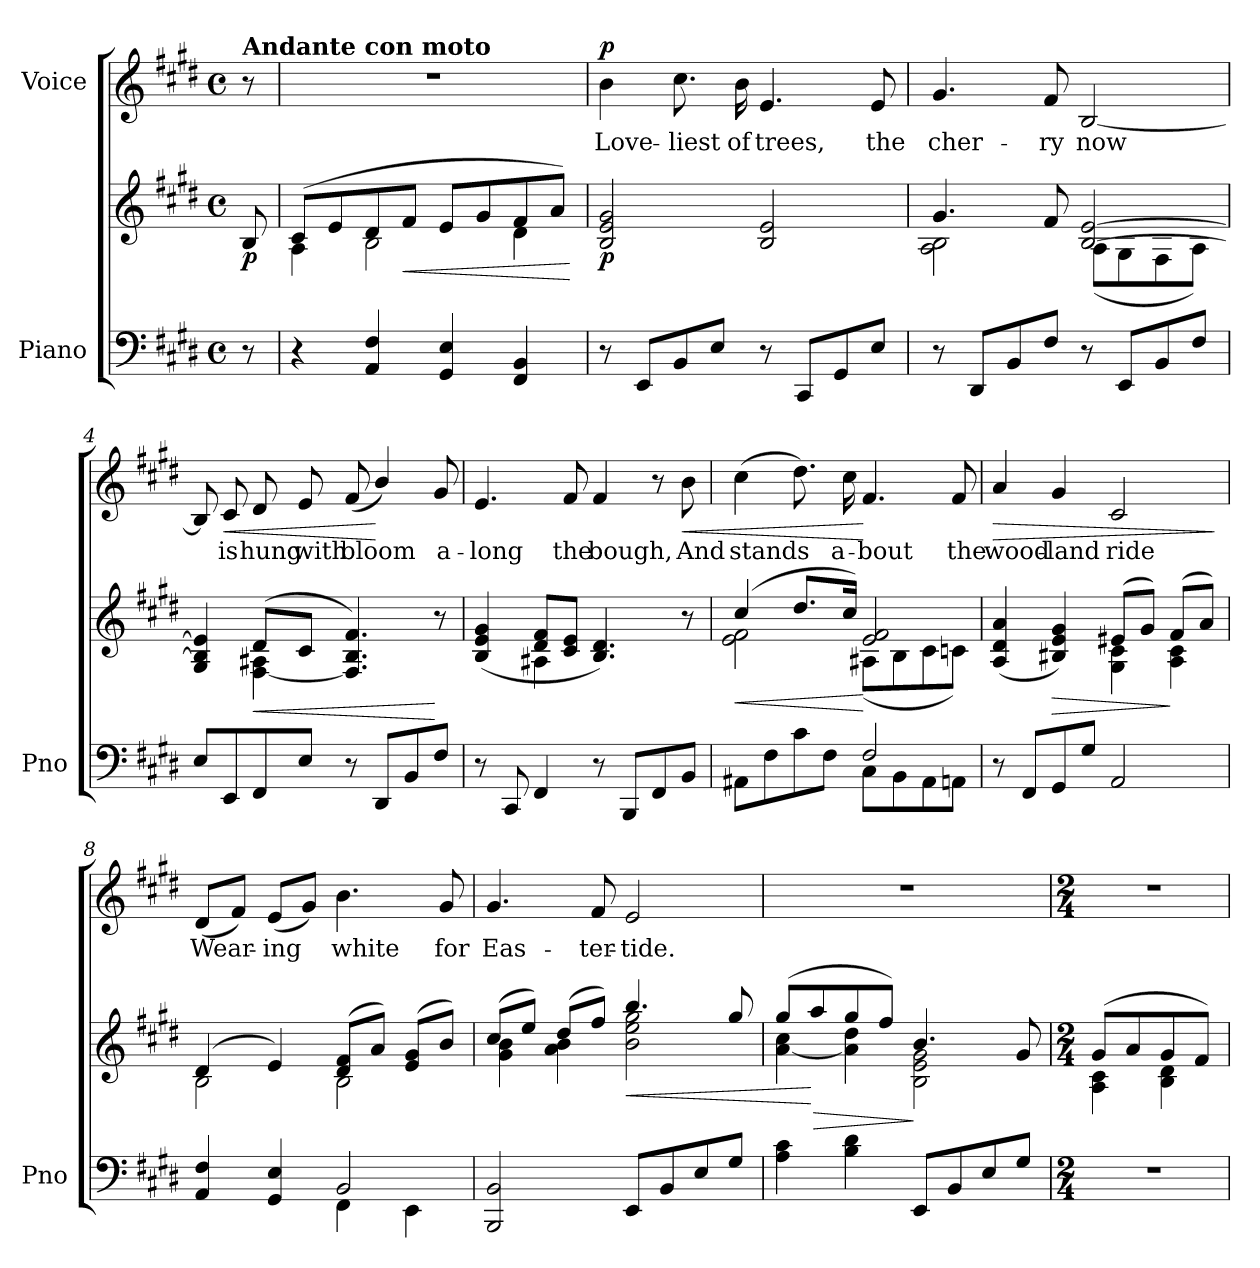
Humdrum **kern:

**kern	**kern	**dynam	**kern	**text	**dynam
*part2	*part2	*part2	*part1	*part1	*part1
*staff3	*staff2	*staff2/3	*staff1	*staff1	*staff1
*I"Piano	*	*	*I"Voice	*	*
*I'Pno	*	*	*	*	*
*clefF4	*clefG2	*	*clefG2	*	*
*k[f#c#g#d#]	*k[f#c#g#d#]	*	*k[f#c#g#d#]	*	*
*M4/4	*M4/4	*	*M4/4	*	*
*met(c)	*met(c)	*	*met(c)	*	*
=	=	=	=	=	=
!	!	!	!LO:TX:a:B:t=Andante con moto	!	!
!	!	!LO:DY:b	!	!	!
8r	8B/	p	8r	.	.
=1	=1	=1	=1	=1	=1
*	*^	*	*	*	*
4r	(8c#/L	4A\	.	1r	.	.
.	8e/	.	.	.	.	.
4AA/ 4F#/	8d#/	2B\	.	.	.	.
!	!	!	!LO:HP:b	!	!	!
.	8f#/J	.	<	.	.	.
4GG#/ 4E/	8e/L	.	.	.	.	.
.	8g#/	.	.	.	.	.
4FF#/ 4BB/	8f#/	4d#\	.	.	.	.
.	8a/J)	.	.	.	.	.
*	*v	*v	*	*	*	*
.	.	[	.	.	.
=2	=2	=2	=2	=2	=2
!	!	!LO:DY:b	!	!	!LO:DY:a
8r	2B/ 2e/ 2g#/	p	4b\	Love-	p
8EE/L	.	.	.	.	.
8BB/	.	.	8.cc#\	-liest	.
8E/J	.	.	.	.	.
.	.	.	16b\	of	.
8r	2B/ 2e/	.	4.e/	trees,	.
8CC#/L	.	.	.	.	.
8GG#/	.	.	.	.	.
8E/J	.	.	8e/	the	.
=3	=3	=3	=3	=3	=3
*	*^	*	*	*	*
8r	4.g#/	2A\ 2B\	.	4.g#/	cher-	.
8DD#/L	.	.	.	.	.	.
8BB/	.	.	.	.	.	.
8F#/J	8f#/	.	.	8f#/	-ry	.
8r	[2B/ [2e/	(8A\L	.	[2B/	now	.
8EE/L	.	8G#\	.	.	.	.
8BB/	.	8F#\	.	.	.	.
8F#/J	.	8A\J)	.	.	.	.
=4	=4	=4	=4	=4	=4	=4
8E/L	4G#/ 4B/] 4e/]	4ryy	.	8B/]	.	.
!	!	!	!	!	!	!LO:HP:b
8EE/	.	.	.	8c#/	is	<
!	!	!	!LO:HP:b	!	!	!
8FF#/	(8d#/L	[4F#\ 4A#X\	<	8d#/	hung	.
8E/J	8c#/J	.	.	8e/	with	.
8r	4.F#/] 4.B/ 4.f#/)	2ryy	.	(8f#/	bloom	.
8DD#/L	.	.	.	4b/)	.	[
8BB/	.	.	.	.	.	.
8F#/J	8r	.	[	8g#/	a-	.
=5	=5	=5	=5	=5	=5	=5
8r	(>4B/ 4e/ 4g#/	4ryy	.	4.e/	-long	.
8CC#/	.	.	.	.	.	.
4FF#/	8d#/ 8f#/L	4A#X\	.	.	.	.
.	8c#/ 8e/J	.	.	8f#/	the	.
8r	4.B/ 4.d#/)	2ryy	.	4f#/	bough,	.
8BBB/L	.	.	.	.	.	.
8FF#/	.	.	.	8r	.	.
!	!	!	!	!	!	!LO:HP:b
8BB/J	8r	.	.	8b\	And	<
=6	=6	=6	=6	=6	=6	=6
*^	*	*	*	*	*	*
!	!	!	!	!LO:HP:b	!	!	!
8AA#X\L	2ryy	(4cc#/	2e\ 2f#\	<	(4cc#\	stands	.
8F#\	.	.	.	.	.	.	.
8c#\	.	8.dd#/L	.	.	8.dd#\)	.	.
8F#\J	.	.	.	.	.	.	.
.	.	16cc#/Jk)	.	.	16cc#\	a-	.
2F#/	8C#\L	2e/ 2f#/	(8A#X\L	[	4.f#/	-bout	[
.	8BB\	.	8B\	.	.	.	.
.	8AA#\	.	8c#\	.	.	.	.
.	8AAn\J	.	8cn\J)	.	8f#/	the	.
=7	=7	=7	=7	=7	=7	=7	=7
!	!	!	!	!	!	!	!LO:HP:b
*v	*v	*	*	*	*	*	*
8r	(>4A/ 4d#/ 4a/	2ryy	.	4a/	wood-	>
8FF#/L	.	.	.	.	.	.
!	!	!	!LO:HP:b	!	!	!
8GG#/	4B#X/ 4e/ 4g#/)	.	>	4g#/	-land	.
8G#/J	.	.	.	.	.	.
2AA/	(8e#X/L	4G#\ 4c#\	.	2c#/	ride	.
.	8g#/J)	.	.	.	.	.
.	(8f#/L	4A\ 4c#\	]	.	.	.
.	8a/J)	.	.	.	.	.
*	*v	*v	*	*	*	*
.	.	.	.	.	]
=8	=8	=8	=8	=8	=8
*^	*^	*	*	*	*
4AA/ 4F#/	2ryy	(4d#/	2B\	.	(8d#/L	Wear-	.
.	.	.	.	.	8f#/J)	.	.
4GG#/ 4E/	.	4e/)	.	.	(8e/L	-ing	.
.	.	.	.	.	8g#/J)	.	.
2BB/	4FF#\	(8d#/ 8f#/L	2B\	.	4.b\	white	.
.	.	8a/J)	.	.	.	.	.
.	4EE\	(8e/ 8g#/L	.	.	.	.	.
.	.	8b/J)	.	.	8g#/	for	.
*v	*v	*	*	*	*	*	*
=9	=9	=9	=9	=9	=9	=9
2BBB/ 2BB/	(8cc#/L	4g#\ 4b\	.	4.g#/	Eas-	.
.	8ee/J)	.	.	.	.	.
.	(8dd#/L	4a\ 4b\	.	.	.	.
.	8ff#/J)	.	.	8f#/	-ter-	.
!	!	!	!LO:HP:b	!	!	!
8EE/L	4.bb/	2b\ 2ee\ 2gg#\	<	2e/	-tide.	.
8BB/	.	.	.	.	.	.
8E/	.	.	.	.	.	.
8G#/J	8gg#/	.	.	.	.	.
=10	=10	=10	=10	=10	=10	=10
4A\ 4c#\	(8gg#/L	[4a\ 4cc#\	.	1r	.	.
!	!	!	!LO:HP:n=1:b	!	!	!
.	8aa/	.	[ >	.	.	.
4B\ 4d#\	8gg#/	4a\] 4dd#\	.	.	.	.
.	8ff#/J)	.	.	.	.	.
8EE/L	4.b/	2B\ 2e\ 2g#\	]	.	.	.
8BB/	.	.	.	.	.	.
8E/	.	.	.	.	.	.
8G#/J	8g#/	.	.	.	.	.
=11	=11	=11	=11	=11	=11	=11
*M2/4	*M2/4	*	*	*M2/4	*	*
2r	(8g#/L	4A\ 4c#\	.	2r	.	.
.	8a/	.	.	.	.	.
.	8g#/	4B\ 4d#\	.	.	.	.
.	8f#/J)	.	.	.	.	.
*	*v	*v	*	*	*	*
=	=	=	=	=	=
*-	*-	*-	*-	*-	*-
